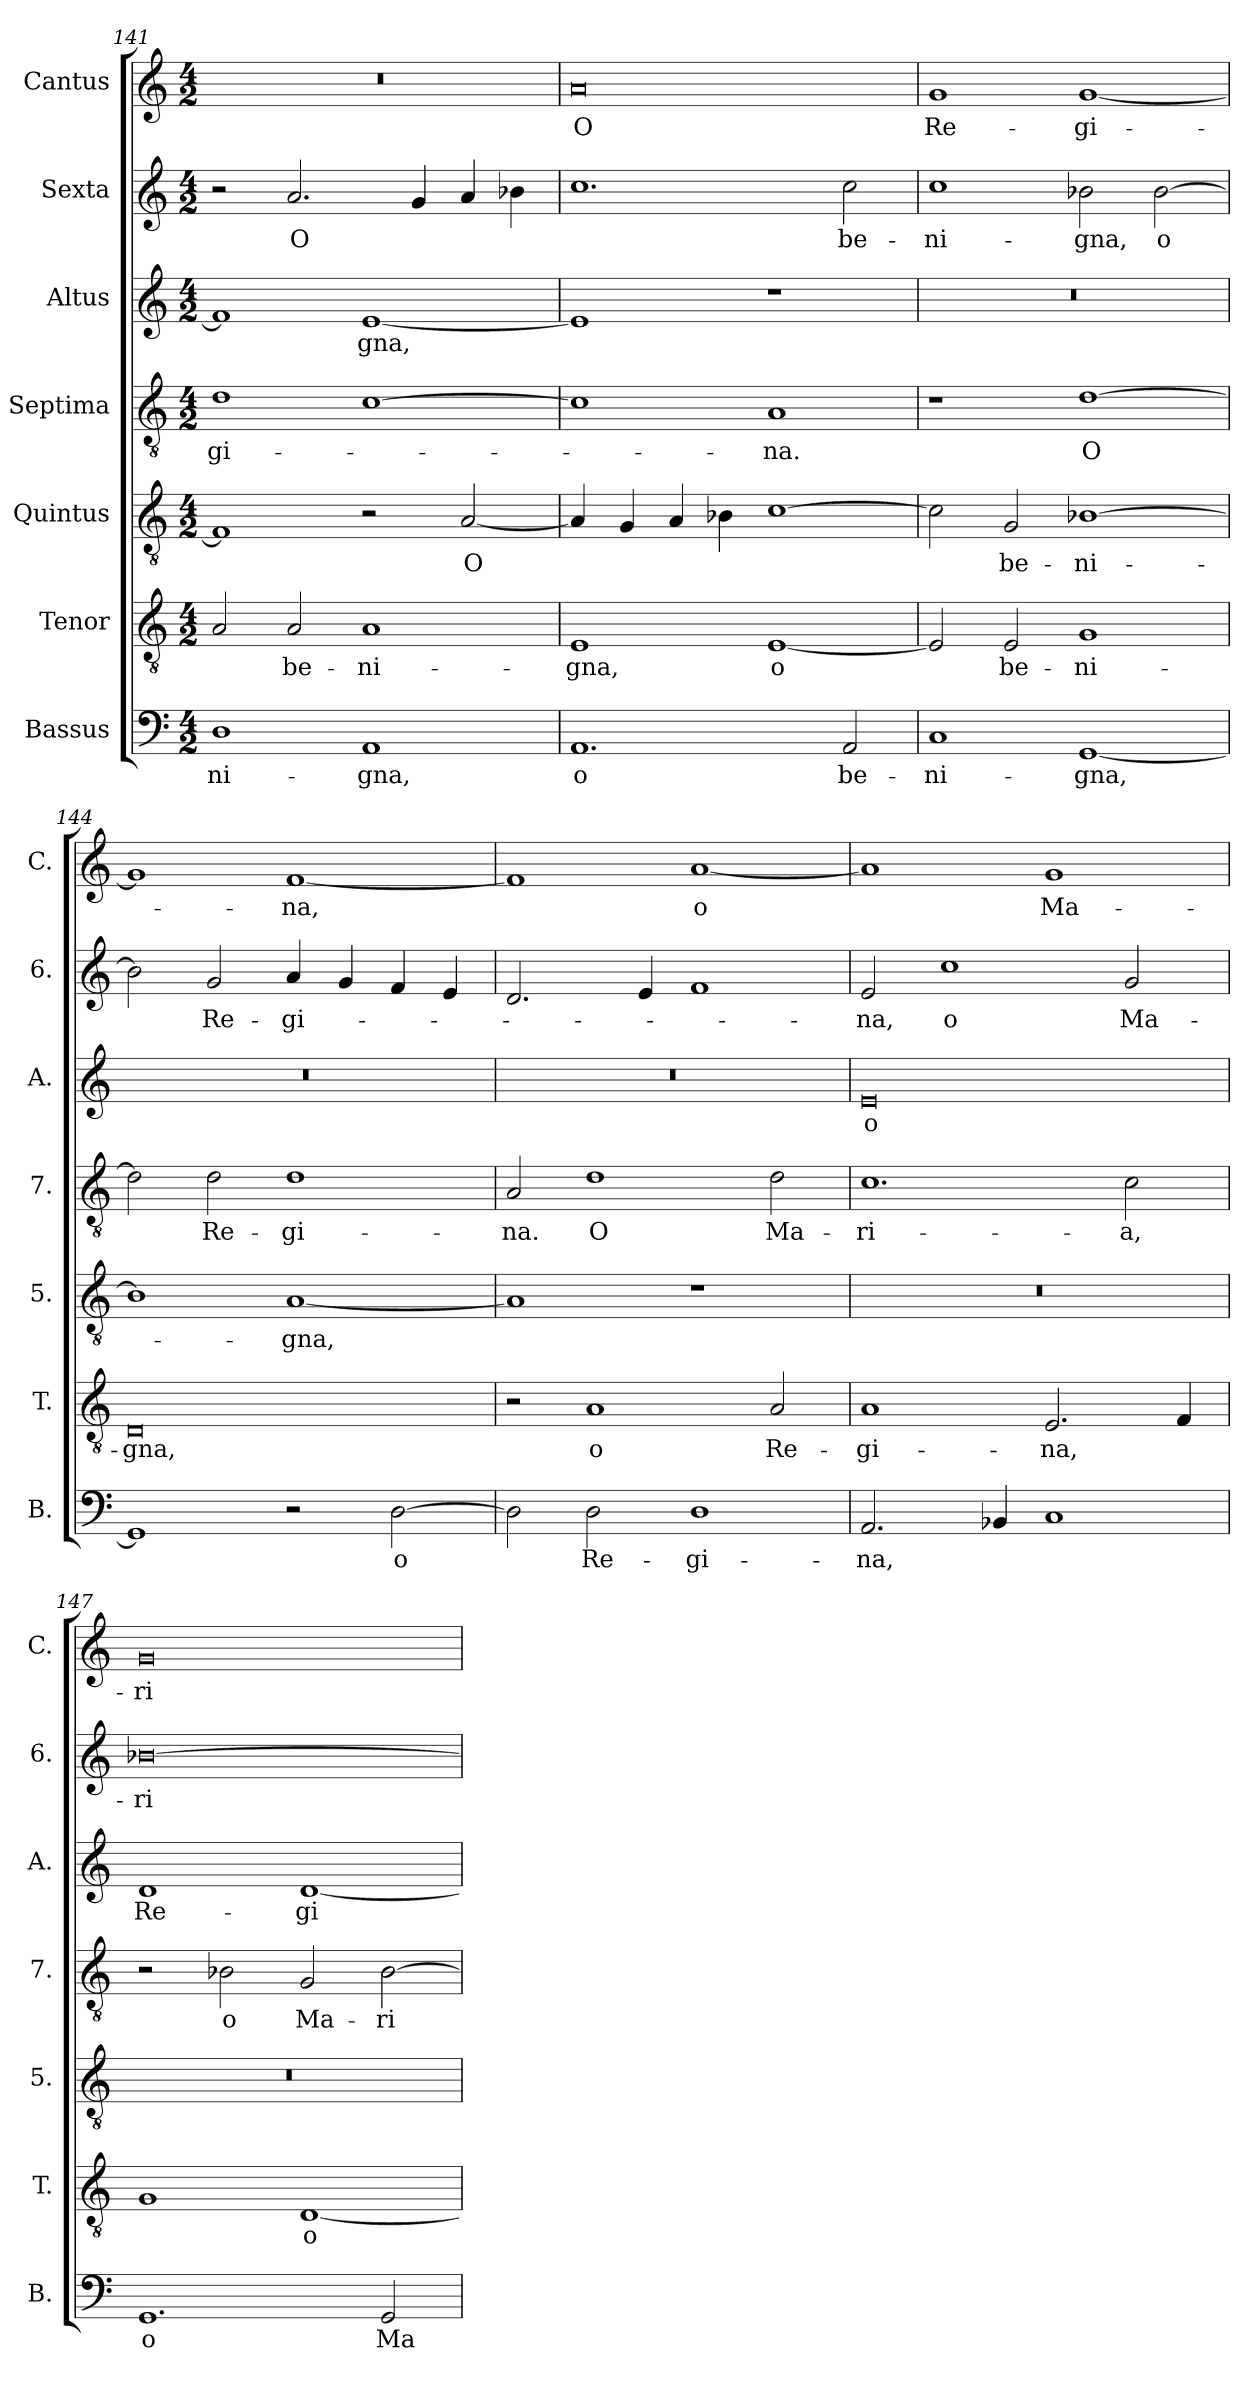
**kern	**text	**kern	**text	**kern	**text	**kern	**text	**kern	**text	**kern	**text	**kern	**text
*part7	*part7	*part6	*part6	*part5	*part5	*part4	*part4	*part3	*part3	*part2	*part2	*part1	*part1
*staff7	*staff7	*staff6	*staff6	*staff5	*staff5	*staff4	*staff4	*staff3	*staff3	*staff2	*staff2	*staff1	*staff1
*I"Bassus	*	*I"Tenor	*	*I"Quintus	*	*I"Septima	*	*I"Altus	*	*I"Sexta	*	*I"Cantus	*
*I'B.	*	*I'T.	*	*I'5.	*	*I'7.	*	*I'A.	*	*I'6.	*	*I'C.	*
*clefF4	*	*clefGv2	*	*clefGv2	*	*clefGv2	*	*clefG2	*	*clefG2	*	*clefG2	*
*k[]	*	*k[]	*	*k[]	*	*k[]	*	*k[]	*	*k[]	*	*k[]	*
*M4/2	*	*M4/2	*	*M4/2	*	*M4/2	*	*M4/2	*	*M4/2	*	*M4/2	*
=141	=141	=141	=141	=141	=141	=141	=141	=141	=141	=141	=141	=141	=141
!	!LO:LY:b	!	!	!	!	!	!LO:LY:b	!	!	!	!	!	!
1D	-ni-	2A/	.	1F]	.	1d	-gi-	1f]	.	2r	.	0r	.
!	!	!	!LO:LY:b	!	!	!	!	!	!	!	!LO:LY:b	!	!
.	.	2A/	be-	.	.	.	.	.	.	2.a/	O	.	.
!	!LO:LY:b	!	!LO:LY:b	!	!	!	!	!	!LO:LY:b	!	!	!	!
1AA	-gna,	1A	-ni-	2r	.	[1c	.	[1e	-gna,	.	.	.	.
.	.	.	.	.	.	.	.	.	.	4g/	.	.	.
!	!	!	!	!	!LO:LY:b	!	!	!	!	!	!	!	!
.	.	.	.	[2A/	O	.	.	.	.	4a/	.	.	.
.	.	.	.	.	.	.	.	.	.	4b-X\	.	.	.
=142	=142	=142	=142	=142	=142	=142	=142	=142	=142	=142	=142	=142	=142
!	!LO:LY:b	!	!LO:LY:b	!	!	!	!	!	!	!	!	!	!LO:LY:b
1.AA	o	1E	-gna,	4A/]	.	1c]	.	1e]	.	1.cc	.	0a	O
.	.	.	.	4G/	.	.	.	.	.	.	.	.	.
.	.	.	.	4A/	.	.	.	.	.	.	.	.	.
.	.	.	.	4B-X\	.	.	.	.	.	.	.	.	.
!	!	!	!LO:LY:b	!	!	!	!LO:LY:b	!	!	!	!	!	!
.	.	[1E	o	[1c	.	1A	-na.	1r	.	.	.	.	.
!	!LO:LY:b	!	!	!	!	!	!	!	!	!	!LO:LY:b	!	!
2AA/	be-	.	.	.	.	.	.	.	.	2cc\	be-	.	.
=143	=143	=143	=143	=143	=143	=143	=143	=143	=143	=143	=143	=143	=143
!	!LO:LY:b	!	!	!	!	!	!	!	!	!	!LO:LY:b	!	!LO:LY:b
1C	-ni-	2E/]	.	2c\]	.	1r	.	0r	.	1cc	-ni-	1g	Re-
!	!	!	!LO:LY:b	!	!LO:LY:b	!	!	!	!	!	!	!	!
.	.	2E/	be-	2G/	be-	.	.	.	.	.	.	.	.
!	!LO:LY:b	!	!LO:LY:b	!	!LO:LY:b	!	!LO:LY:b	!	!	!	!LO:LY:b	!	!LO:LY:b
[1GG	-gna,	1G	-ni-	[1B-X	-ni-	[1d	O	.	.	2b-X\	-gna,	[1g	-gi-
!	!	!	!	!	!	!	!	!	!	!	!LO:LY:b	!	!
.	.	.	.	.	.	.	.	.	.	[2b-\	o	.	.
!!LO:LB:g=z
=144	=144	=144	=144	=144	=144	=144	=144	=144	=144	=144	=144	=144	=144
!	!	!	!LO:LY:b	!	!	!	!	!	!	!	!	!	!
1GG]	.	0D	-gna,	1B-]	.	2d\]	.	0r	.	2b-\]	.	1g]	.
!	!	!	!	!	!	!	!LO:LY:b	!	!	!	!LO:LY:b	!	!
.	.	.	.	.	.	2d\	Re-	.	.	2g/	Re-	.	.
!	!	!	!	!	!LO:LY:b	!	!LO:LY:b	!	!	!	!LO:LY:b	!	!LO:LY:b
2r	.	.	.	[1A	-gna,	1d	-gi-	.	.	4a/	-gi-	[1f	-na,
.	.	.	.	.	.	.	.	.	.	4g/	.	.	.
!	!LO:LY:b	!	!	!	!	!	!	!	!	!	!	!	!
[2D\	o	.	.	.	.	.	.	.	.	4f/	.	.	.
.	.	.	.	.	.	.	.	.	.	4e/	.	.	.
=145	=145	=145	=145	=145	=145	=145	=145	=145	=145	=145	=145	=145	=145
!	!	!	!	!	!	!	!LO:LY:b	!	!	!	!	!	!
2D\]	.	2r	.	1A]	.	2A/	-na.	0r	.	2.d/	.	1f]	.
!	!LO:LY:b	!	!LO:LY:b	!	!	!	!LO:LY:b	!	!	!	!	!	!
2D\	Re-	1A	o	.	.	1d	O	.	.	.	.	.	.
.	.	.	.	.	.	.	.	.	.	4e/	.	.	.
!	!LO:LY:b	!	!	!	!	!	!	!	!	!	!	!	!LO:LY:b
1D	-gi-	.	.	1r	.	.	.	.	.	1f	.	[1a	o
!	!	!	!LO:LY:b	!	!	!	!LO:LY:b	!	!	!	!	!	!
.	.	2A/	Re-	.	.	2d\	Ma-	.	.	.	.	.	.
=146	=146	=146	=146	=146	=146	=146	=146	=146	=146	=146	=146	=146	=146
!	!LO:LY:b	!	!LO:LY:b	!	!	!	!LO:LY:b	!	!LO:LY:b	!	!LO:LY:b	!	!
2.AA/	-na,	1A	-gi-	0r	.	1.c	-ri-	0e	o	2e/	-na,	1a]	.
!	!	!	!	!	!	!	!	!	!	!	!LO:LY:b	!	!
.	.	.	.	.	.	.	.	.	.	1cc	o	.	.
4BB-X/	.	.	.	.	.	.	.	.	.	.	.	.	.
!	!	!	!LO:LY:b	!	!	!	!	!	!	!	!	!	!LO:LY:b
1C	.	2.E/	-na,	.	.	.	.	.	.	.	.	1g	Ma-
!	!	!	!	!	!	!	!LO:LY:b	!	!	!	!LO:LY:b	!	!
.	.	.	.	.	.	2c\	-a,	.	.	2g/	Ma-	.	.
.	.	4F/	.	.	.	.	.	.	.	.	.	.	.
=147	=147	=147	=147	=147	=147	=147	=147	=147	=147	=147	=147	=147	=147
!	!LO:LY:b	!	!	!	!	!	!	!	!LO:LY:b	!	!LO:LY:b	!	!LO:LY:b
1.GG	o	1G	.	0r	.	2r	.	1d	Re-	[0b-X	-ri-	0g	-ri-
!	!	!	!	!	!	!	!LO:LY:b	!	!	!	!	!	!
.	.	.	.	.	.	2B-X\	o	.	.	.	.	.	.
!	!	!	!LO:LY:b	!	!	!	!LO:LY:b	!	!LO:LY:b	!	!	!	!
.	.	[1D	o	.	.	2G/	Ma-	[1d	-gi-	.	.	.	.
!	!LO:LY:b	!	!	!	!	!	!LO:LY:b	!	!	!	!	!	!
2GG/	Ma-	.	.	.	.	[2B-\	-ri-	.	.	.	.	.	.
=	=	=	=	=	=	=	=	=	=	=	=	=	=
*-	*-	*-	*-	*-	*-	*-	*-	*-	*-	*-	*-	*-	*-
